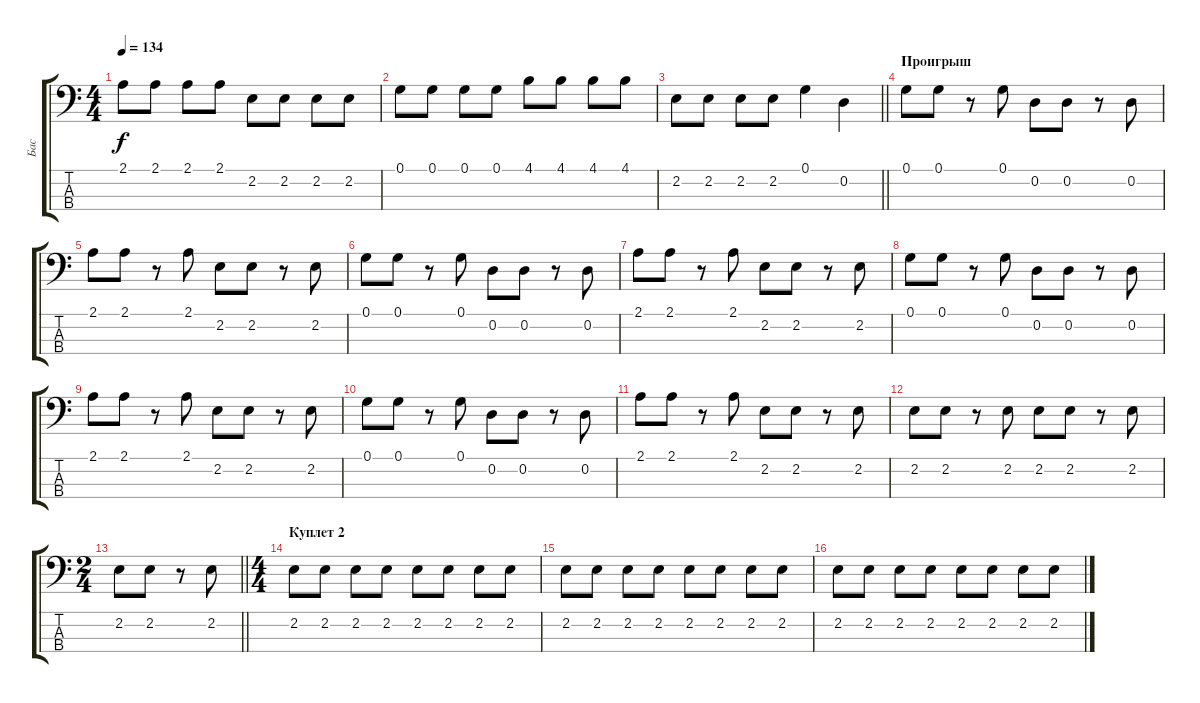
\track ("Бас" "Бас") {instrument electricbassfinger}
\staff {score tabs}
\tuning (G2 D2 A1 E1) {hide}
\ts (4 4)
\tempo 134
\clef f4
\ks c
2.1.8{dy f} 2.1.8 2.1.8 2.1.8 2.2.8 2.2.8 2.2.8 2.2.8 |
0.1.8 0.1.8 0.1.8 0.1.8 4.1.8 4.1.8 4.1.8 4.1.8 |
\barLineRight lightlight
2.2.8 2.2.8 2.2.8 2.2.8 0.1.4 0.2.4 |
\section ("" "Проигрыш")
0.1.8 0.1.8 r.8 0.1.8 0.2.8 0.2.8 r.8 0.2.8 |
2.1.8 2.1.8 r.8 2.1.8 2.2.8 2.2.8 r.8 2.2.8 |
0.1.8 0.1.8 r.8 0.1.8 0.2.8 0.2.8 r.8 0.2.8 |
2.1.8 2.1.8 r.8 2.1.8 2.2.8 2.2.8 r.8 2.2.8 |
0.1.8 0.1.8 r.8 0.1.8 0.2.8 0.2.8 r.8 0.2.8 |
2.1.8 2.1.8 r.8 2.1.8 2.2.8 2.2.8 r.8 2.2.8 |
0.1.8 0.1.8 r.8 0.1.8 0.2.8 0.2.8 r.8 0.2.8 |
2.1.8 2.1.8 r.8 2.1.8 2.2.8 2.2.8 r.8 2.2.8 |
2.2.8 2.2.8 r.8 2.2.8 2.2.8 2.2.8 r.8 2.2.8 |
\ts (2 4)
\barLineRight lightlight
2.2.8 2.2.8 r.8 2.2.8 |
\ts (4 4)
\section ("" "Куплет 2")
2.2.8 2.2.8 2.2.8 2.2.8 2.2.8 2.2.8 2.2.8 2.2.8 |
2.2.8 2.2.8 2.2.8 2.2.8 2.2.8 2.2.8 2.2.8 2.2.8 |
2.2.8 2.2.8 2.2.8 2.2.8 2.2.8 2.2.8 2.2.8 2.2.8
